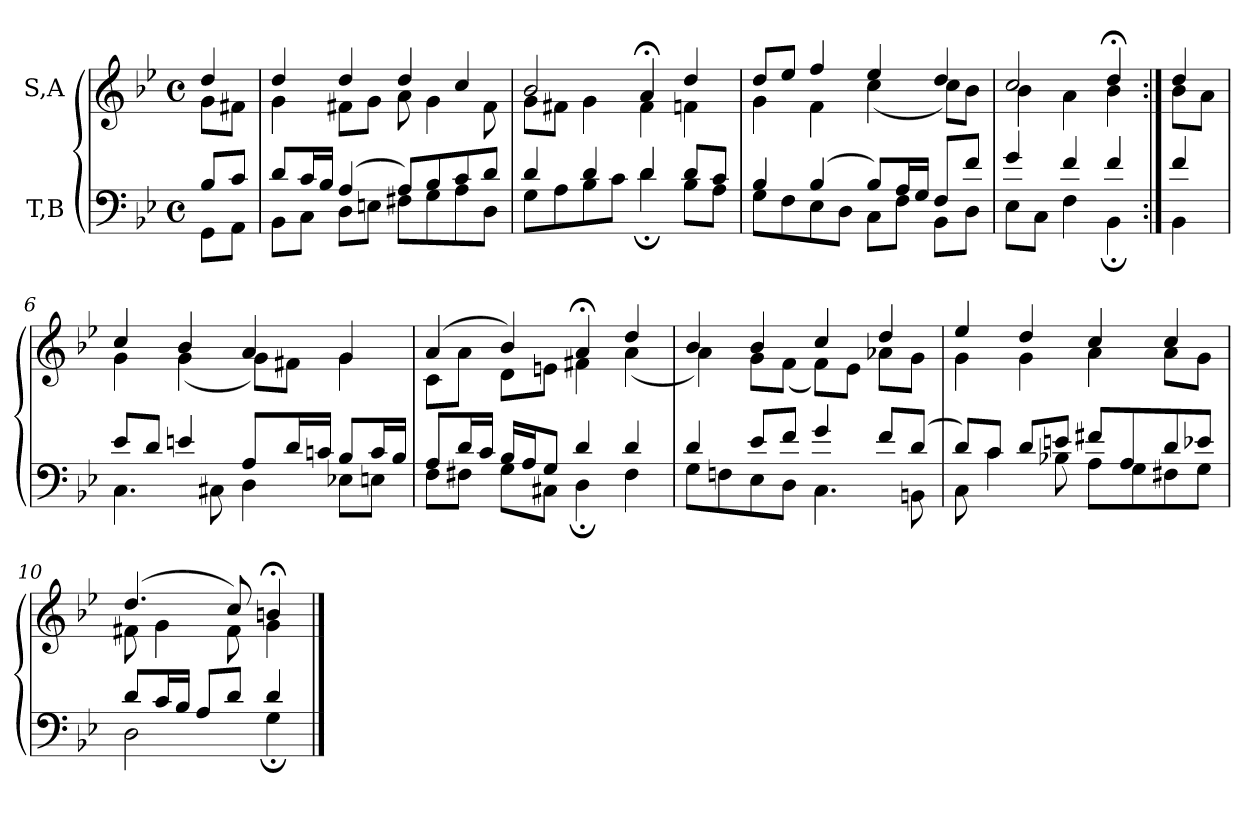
**kern	**kern
*part2	*part1
*staff2	*staff1
*I"T,B	*I"S,A
*clefF4	*clefG2
*k[b-e-]	*k[b-e-]
*M4/4	*M4/4
*met(c)	*met(c)
=	=
*^	*^
8B-L	8GGL	4dd	8gL
8cJ	8AAJ	.	8f#XJ
=1	=1	=1	=1
8dL	8BB-L	4dd	4g
16cL	8CJ	.	.
16B-JJ	.	.	.
(>4A	8DL	4dd	8f#XL
.	8EnJ	.	8gJ
8AL)	8F#XL	4dd	8a
8B-	8G	.	4g
8c	8A	4cc	.
8dJ	8DJ	.	8f#
=2	=2	=2	=2
4d	8GL	2b-	8gL
.	8A	.	8f#XJ
4d	8B-	.	4g
.	8cJ	.	.
4d	4d;	4a;<	4f#
8dL	8B-L	4dd	4fn
8cJ	8AJ	.	.
=3	=3	=3	=3
4B-	8GL	8ddL	4g
.	8F	8ee-J	.
(>4B-	8E-	4ff	4f
.	8DJ	.	.
8B-L)	8CL	4ee-	(<4cc
16AL	8FJ	.	.
16GJJ	.	.	.
8FL	8BB-L	4dd	8ccL)
8fJ	8DJ	.	8b-J
=622	=622	=622	=622
4g	8E-L	2cc	4b-
.	8CJ	.	.
4f	4F	.	4a
4f	4BB-;	4dd;<	4b-
=623:|!	=623:|!	=623:|!	=623:|!
4f	4BB-	4dd	8b-L
.	.	.	8aJ
=6	=6	=6	=6
8e-L	4.C	4cc	4g
8dJ	.	.	.
4en	.	4b-	(<4g
.	8C#X	.	.
8AL	4D	4a	8gL)
16dL	.	.	8f#XJ
16cnJJ	.	.	.
8B-L	8E-XL	4g	4g
16cL	8EnJ	.	.
16B-JJ	.	.	.
=7	=7	=7	=7
8AL	8FL	(>4a	8cL
16dL	8F#XJ	.	8aJ
16cJJ	.	.	.
16B-LL	8GL	4b-)	8dL
16AJ	.	.	.
8GJ	8C#XJ	.	8enJ
4d	4D;	4a;<	4f#X
4d	4F#	4dd	(<4a
=8	=8	=8	=8
4d	8GL	4b-	4a)
.	8Fn	.	.
8e-L	8E-	4b-	8gL
8fJ	8DJ	.	(<8fJ
4g	4.C	4cc	8fL)
.	.	.	8e-J
8fL	.	4dd	8a-XL
(>8dJ	8BBn	.	8gJ
=9	=9	=9	=9
8dL)	8C	4ee-	4g
8cJ	4c	.	.
8dL	.	4dd	4g
8enJ	8B-X	.	.
8f#XL	8AL	4cc	4a
8A	8G	.	.
8d	8F#X	4cc	8aL
8e-XJ	8GJ	.	8gJ
=10	=10	=10	=10
8dL	2D	(>4.dd	8f#X
16cL	.	.	4g
16B-JJ	.	.	.
8AL	.	.	.
8dJ	.	8cc)	8f#
4d	4G;	4bn;<	4g
*v	*v	*	*
*	*v	*v
==	==
*-	*-
